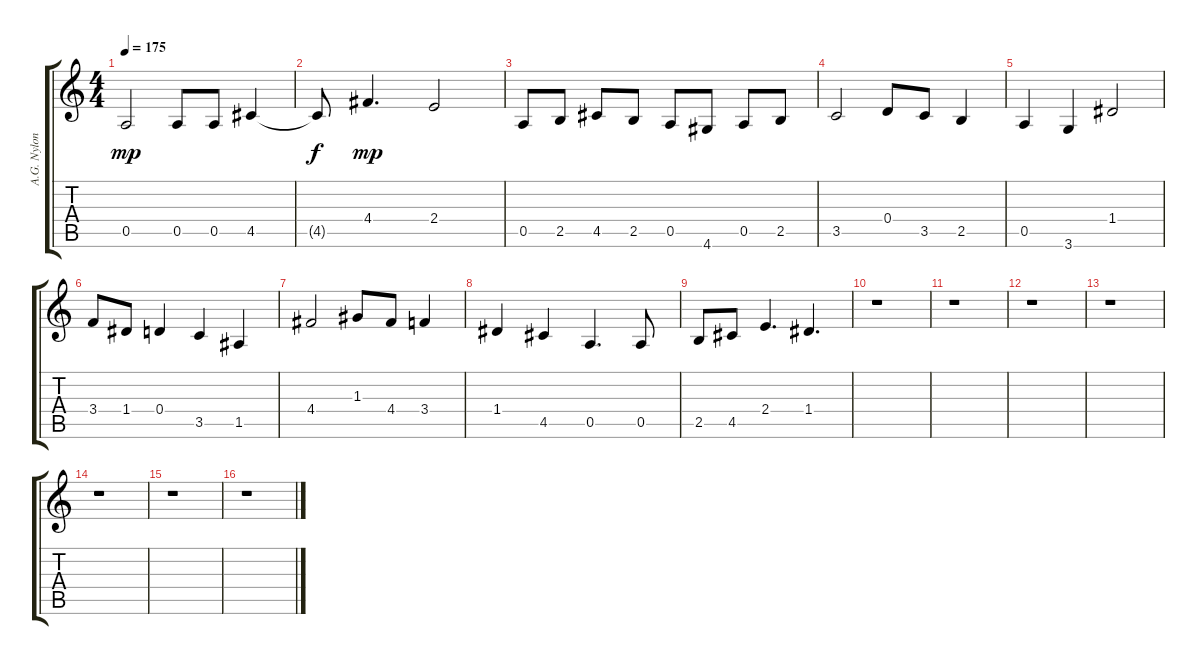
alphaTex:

\track ("A.G. Nylon 3" "A.G. Nylon") {instrument acousticguitarnylon}
\staff {score tabs}
\tuning (E4 B3 G3 D3 A2 E2) {hide}
\ts (4 4)
\tempo 175
\clef g2
\ks c
0.5.2{dy mp} 0.5.8 0.5.8 4.5.4 |
4.5{t}.8{dy f} 4.4.4{d dy mp} 2.4.2 |
0.5.8 2.5.8 4.5.8 2.5.8 0.5.8 4.6.8 0.5.8 2.5.8 |
3.5.2 0.4.8 3.5.8 2.5.4 |
0.5.4 3.6.4 1.4.2 |
3.4.8 1.4.8 0.4.4 3.5.4 1.5.4 |
4.4.2 1.3.8 4.4.8 3.4.4 |
1.4.4 4.5.4 0.5.4{d} 0.5.8 |
2.5.8 4.5.8 2.4.4{d} 1.4.4{d} |
r.1 |
r.1 |
r.1 |
r.1 |
r.1 |
r.1 |
r.1
